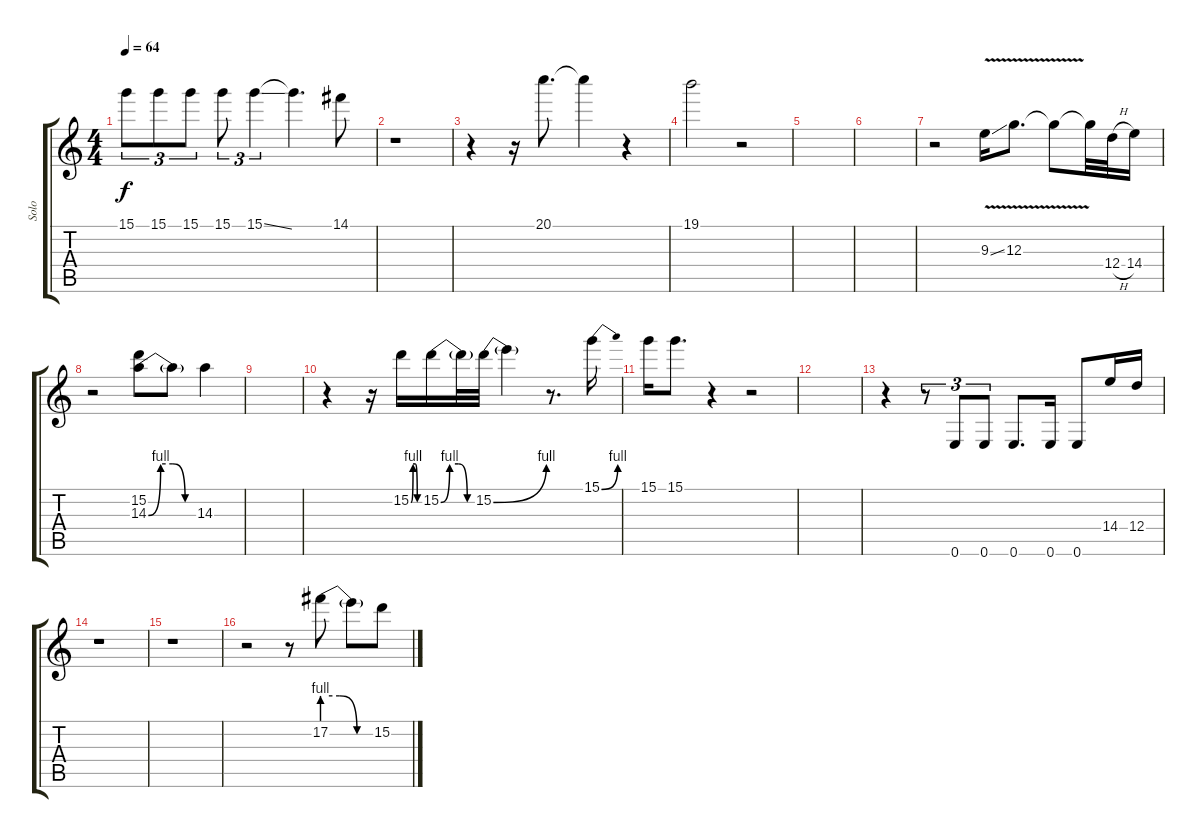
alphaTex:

\track ("Solo" "Solo") {instrument distortionguitar}
\staff {score tabs}
\tuning (E4 B3 G3 D3 A2 E2) {hide}
\ts (4 4)
\tempo 64
\clef g2
\ks c
15.1.8{tu (3 2) dy f} 15.1.8{tu (3 2)} 15.1.8{tu (3 2)} 15.1.8{tu (3 2)} 15.1{ss}.4{tu (3 2)} 15.1{t}.4{d} 14.1.8 |
r.1 |
r.4 r.16 20.1.8{d} 20.1{t}.4 r.4 |
19.1.2 r.2 |
|
|
r.2 9.3{v ss}.16 12.3{v}.8{d} 12.3{t}.8 12.3{t}.32 12.4{h}.32 14.4.16 |
r.2 (15.2 14.3{be (custom 0 0 15 4 30 4 45 0 60 0)}).8 14.3{t}.8 14.3.4 |
|
r.4 r.16 15.2{be (custom 0 0 15 4 30 4 45 0 60 0)}.16 15.2{be (custom 0 0 15 4 30 4 45 0 60 0)}.16 15.2{t}.32 15.2{be (bend 0 0 60 4)}.32 15.2{t}.4 r.8{d} 15.1{be (bend 0 0 60 4)}.16 |
15.1.16 15.1.8{d} r.4 r.2 |
|
r.4 r.8{tu (3 2)} 0.6.8{tu (3 2)} 0.6.8{tu (3 2)} 0.6.8{d} 0.6.16 0.6.8 14.4.16 12.4.16 |
r.1 |
r.1 |
r.2 r.8 17.2{be (custom 0 4 20 4 40 0 60 0)}.8 17.2{t}.8 15.2.8
